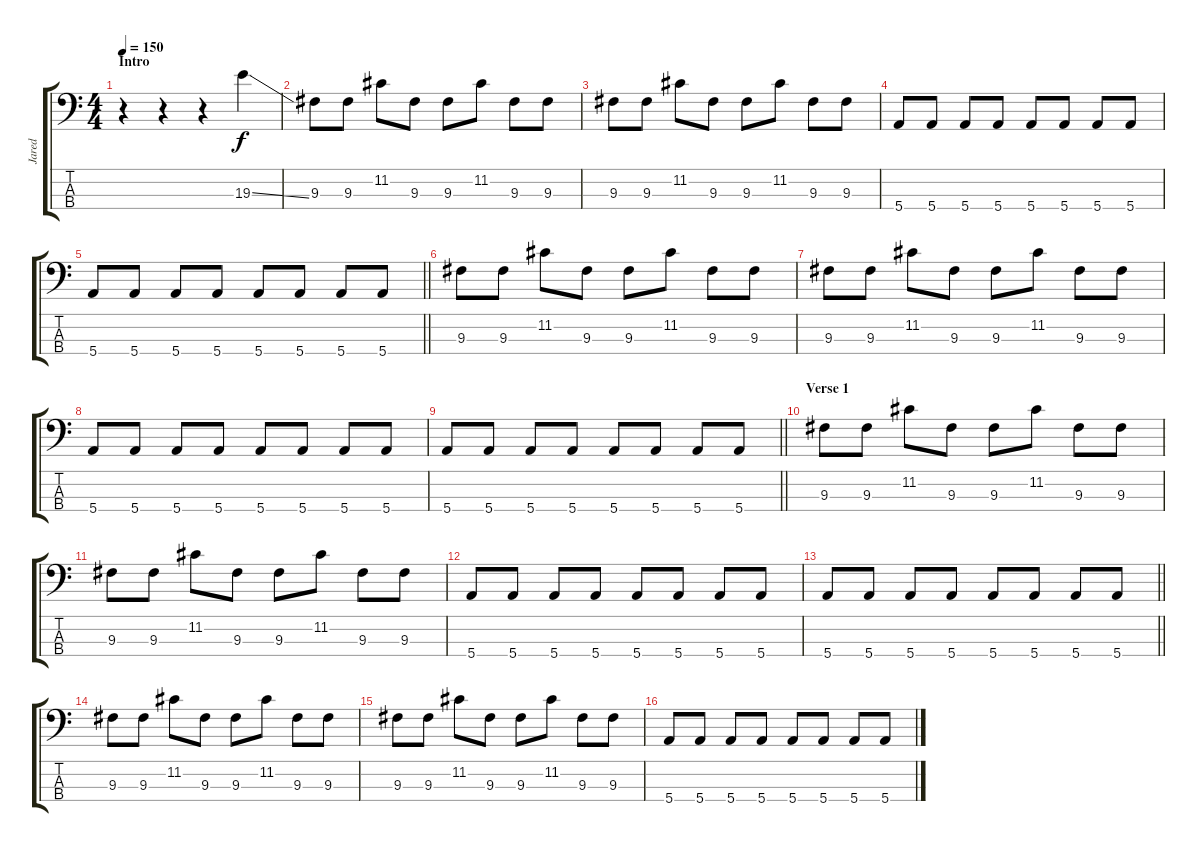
\track ("Jared" "Jared") {instrument electricbasspick}
\staff {score tabs}
\tuning (G2 D2 A1 E1) {hide}
\ts (4 4)
\section ("" "Intro")
\tempo 150
\clef f4
\ks c
r.4{dy f instrument electricbasspick} r.4 r.4 19.3{ss}.4 |
9.3.8 9.3.8 11.2.8 9.3.8 9.3.8 11.2.8 9.3.8 9.3.8 |
9.3.8 9.3.8 11.2.8 9.3.8 9.3.8 11.2.8 9.3.8 9.3.8 |
5.4.8 5.4.8 5.4.8 5.4.8 5.4.8 5.4.8 5.4.8 5.4.8 |
\barLineRight lightlight
5.4.8 5.4.8 5.4.8 5.4.8 5.4.8 5.4.8 5.4.8 5.4.8 |
9.3.8 9.3.8 11.2.8 9.3.8 9.3.8 11.2.8 9.3.8 9.3.8 |
9.3.8 9.3.8 11.2.8 9.3.8 9.3.8 11.2.8 9.3.8 9.3.8 |
5.4.8 5.4.8 5.4.8 5.4.8 5.4.8 5.4.8 5.4.8 5.4.8 |
\barLineRight lightlight
5.4.8 5.4.8 5.4.8 5.4.8 5.4.8 5.4.8 5.4.8 5.4.8 |
\section ("" "Verse 1")
9.3.8 9.3.8 11.2.8 9.3.8 9.3.8 11.2.8 9.3.8 9.3.8 |
9.3.8 9.3.8 11.2.8 9.3.8 9.3.8 11.2.8 9.3.8 9.3.8 |
5.4.8 5.4.8 5.4.8 5.4.8 5.4.8 5.4.8 5.4.8 5.4.8 |
\barLineRight lightlight
5.4.8 5.4.8 5.4.8 5.4.8 5.4.8 5.4.8 5.4.8 5.4.8 |
9.3.8 9.3.8 11.2.8 9.3.8 9.3.8 11.2.8 9.3.8 9.3.8 |
9.3.8 9.3.8 11.2.8 9.3.8 9.3.8 11.2.8 9.3.8 9.3.8 |
5.4.8 5.4.8 5.4.8 5.4.8 5.4.8 5.4.8 5.4.8 5.4.8
